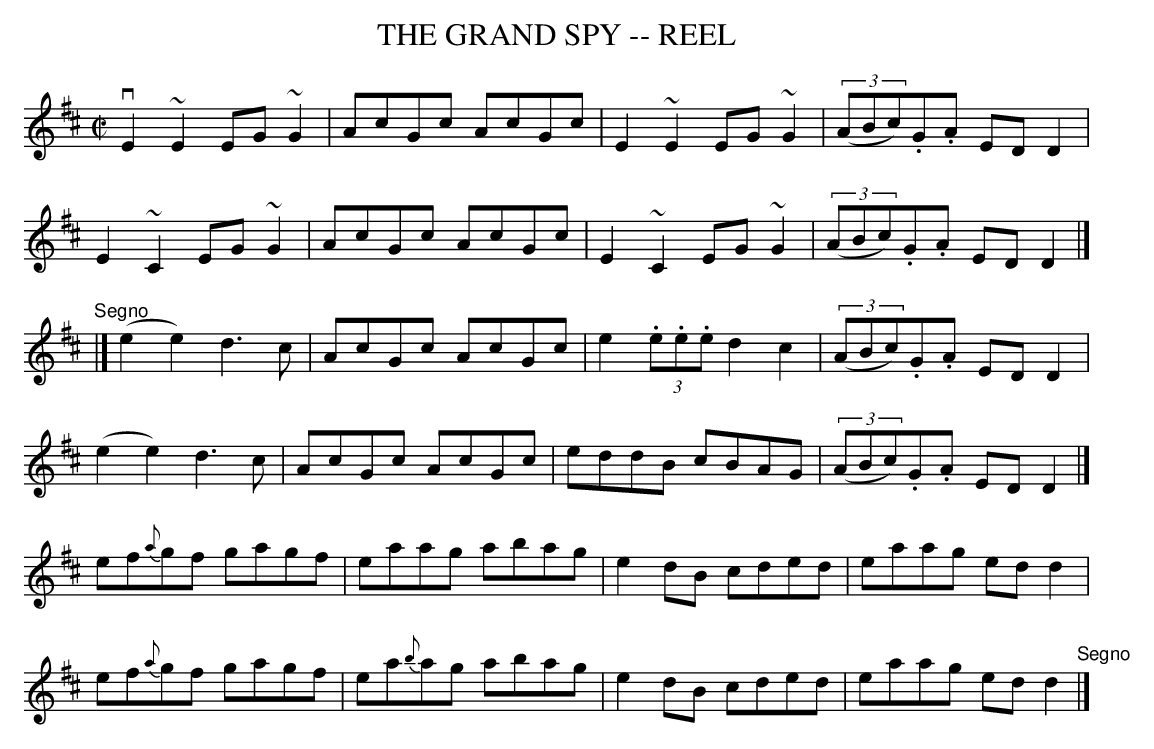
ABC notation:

X:1
T: THE GRAND SPY -- REEL
M: C|
L: 1/8
K: D
vE2~E2 EG~G2 | AcGc AcGc | E2~E2 EG~G2 | ((3ABc).G.A EDD2 |
 E2~C2 EG~G2 | AcGc AcGc | E2~C2 EG~G2 | ((3ABc).G.A EDD2 |]
"Segno"|]\
(e2e2) d3c | AcGc AcGc | e2(3.e.e.e d2c2 | ((3ABc).G.A EDD2 |
(e2e2) d3c | AcGc AcGc | eddB cBAG | ((3ABc).G.A EDD2 |]
ef{a}gf gagf | eaag abag | e2dB cded | eaag edd2 |
ef{a}gf gagf | ea{b}ag abag | e2dB cded | eaag edd2 "Segno"|]
